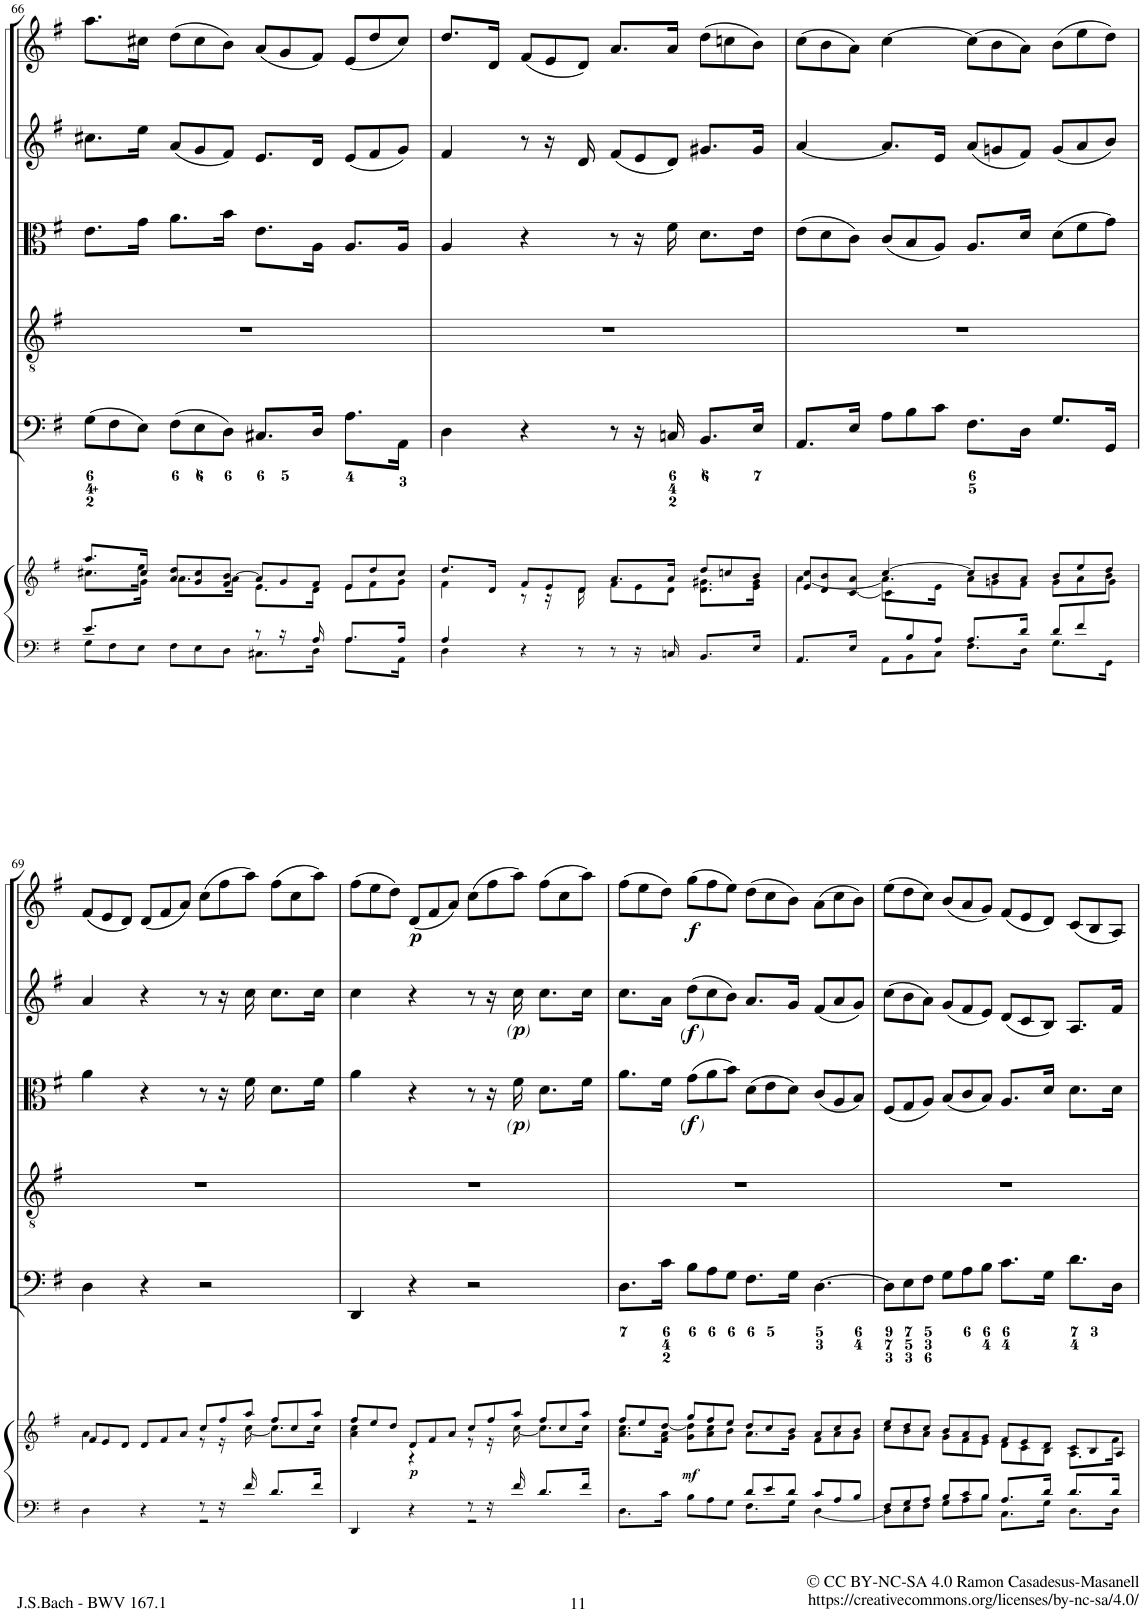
**kern	**kern	**dynam	**kern	**kern	**kern	**dynam	**kern	**dynam	**kern	**dynam
*part6	*part6	*part6	*part5	*part4	*part3	*part3	*part2	*part2	*part1	*part1
*staff7	*staff6	*staff6/7	*staff5	*staff4	*staff3	*staff3	*staff2	*staff2	*staff1	*staff1
*I"Piano reduction	*	*	*I"Continuo	*I"Tenore	*I"Viola	*	*I"Violino II	*	*I"Violino I	*
*I'Pno	*	*	*	*	*	*	*	*	*	*
!!LO:PB:g=z
*clefF4	*clefG2	*	*clefF4	*clefGv2	*clefC3	*	*clefG2	*	*clefG2	*
*k[f#]	*k[f#]	*	*k[f#]	*k[f#]	*k[f#]	*	*k[f#]	*	*k[f#]	*
*M12/8	*M12/8	*	*M12/8	*M12/8	*M12/8	*	*M12/8	*	*M12/8	*
=66	=66	=66	=66	=66	=66	=66	=66	=66	=66	=66
*^	*^	*	*	*	*	*	*	*	*	*
*	*	*	*^	*	*	*	*	*	*	*	*	*
8.e/L	8G\L	8.aa/L	8.cc#X\L	4ryy	.	(8G\L	1.r	8.e\L	.	8.cc#X\L	.	8.aa\L	.
.	8F#\	.	.	.	.	8F#\	.	.	.	.	.	.	.
16ryy	.	16ryy	16ryy	.	.	.	.	16ryy	.	16ryy	.	16ryy	.
16ryy	8E\J	16cc#/JJ	16ee\JJ	16g\JJ	.	8E\J)	.	16g\JJ	.	16ee\JJ	.	16cc#X\JJ	.
16ryy	.	16ryy	16ryy	1ryy	.	.	.	16ryy	.	16ryy	.	16ryy	.
4.ryy	8F#\L	8a/ 8dd/L	8.a\L	.	.	(8F#\L	.	8.a\L	.	(8a/L	.	(8dd\L	.
.	8E\	8g/ 8cc#/	.	.	.	8E\	.	.	.	8g/	.	8cc#\	.
.	.	.	16ryy	.	.	.	.	16ryy	.	.	.	.	.
.	8D\J	8f#/ 8b/J	[>16a\JJ	.	.	8D\J)	.	16b\JJ	.	8f#/J)	.	8b\J)	.
.	.	.	16ryy	.	.	.	.	16ryy	.	.	.	.	.
8r	8.C#X\L	8a/L]	8.e\L	.	.	8.C#X/L	.	8.e\L	.	8.e/L	.	(8a/L	.
16r	.	8g/	.	.	.	.	.	.	.	.	.	8g/	.
16ryy	16ryy	.	16ryy	.	.	16ryy	.	16ryy	.	16ryy	.	.	.
16A/	16D\JJ	8f#/J	16d\JJ	.	.	16D/JJ	.	16A\JJ	.	16d/JJ	.	8f#/J)	.
16ryy	16ryy	.	16ryy	.	.	16ryy	.	16ryy	.	16ryy	.	.	.
8.A/L	8.A\L	8e/L	8e\L	.	.	8.A\L	.	8.A/L	.	(8e/L	.	(8e/L	.
.	.	8dd/	8f#\	.	.	.	.	.	.	8f#/	.	8dd/	.
16ryy	16ryy	.	.	8.ryy	.	16ryy	.	16ryy	.	.	.	.	.
16A/JJ	16AA\JJ	8cc#/J	8g\J	.	.	16AA\JJ	.	16A/JJ	.	8g/J)	.	8cc#/J)	.
16ryy	16ryy	.	.	.	.	16ryy	.	16ryy	.	.	.	.	.
*	*	*	*v	*v	*	*	*	*	*	*	*	*	*
=67	=67	=67	=67	=67	=67	=67	=67	=67	=67	=67	=67	=67
4.A/	4.D\	8.dd/L	4.f#\	.	4.D\	1.r	4.A/	.	4.f#/	.	8.dd/L	.
.	.	16ryy	.	.	.	.	.	.	.	.	16ryy	.
.	.	16d/JJ	.	.	.	.	.	.	.	.	16d/JJ	.
.	.	16ryy	.	.	.	.	.	.	.	.	16ryy	.
4r	4ryy	8f#/L	8r	.	4r	.	4r	.	8r	.	(8f#/L	.
.	.	8e/	16r	.	.	.	.	.	16r	.	8e/	.
.	.	.	16ryy	.	.	.	.	.	16ryy	.	.	.
8r	8ryy	8d/J	16d\	.	8ryy	.	8ryy	.	16d/	.	8d/J)	.
.	.	.	16ryy	.	.	.	.	.	16ryy	.	.	.
8r	8ryy	8.a/L	8f#\L	.	8r	.	8r	.	(8f#/L	.	8.a/L	.
16r	16ryy	.	8e\	.	16r	.	16r	.	8e/	.	.	.
16ryy	16ryy	16ryy	.	.	16ryy	.	16ryy	.	.	.	16ryy	.
16Cn/	16ryy	16a/JJ	8d\J	.	16Cn/	.	16f#\	.	8d/J)	.	16a/JJ	.
16ryy	16ryy	16ryy	.	.	16ryy	.	16ryy	.	.	.	16ryy	.
8.BB/L	4.ryy	8dd/L	8.d\ 8.g#X\L	.	8.BB/L	.	8.d\L	.	8.g#X/L	.	(8dd\L	.
.	.	8ccn/	.	.	.	.	.	.	.	.	8ccn\	.
16ryy	.	.	16ryy	.	16ryy	.	16ryy	.	16ryy	.	.	.
16E/JJ	.	8b/J	16e\ 16g#\JJ	.	16E/JJ	.	16e\JJ	.	16g#/JJ	.	8b\J)	.
16ryy	.	.	16ryy	.	16ryy	.	16ryy	.	16ryy	.	.	.
=68	=68	=68	=68	=68	=68	=68	=68	=68	=68	=68	=68	=68
*	*	*	*^	*	*	*	*	*	*	*	*	*
8.AA/L	4.ryy	8e/ 8cc/L	[4.a\	4.ryy	.	8.AA/L	1.r	(8e\L	.	[4.a/	.	(8cc\L	.
.	.	8d/ 8b/	.	.	.	.	.	8d\	.	.	.	8b\	.
16ryy	.	.	.	.	.	16ryy	.	.	.	.	.	.	.
16E/JJ	.	[<8c/ 8a/J	.	.	.	16E/JJ	.	8c\J)	.	.	.	8a\J)	.
16ryy	.	.	.	.	.	16ryy	.	.	.	.	.	.	.
8ryy	8AA\L	[4.cc/	8.a\L]	8c\L]	.	8A\L	.	(8c/L	.	8.a/L]	.	[4.cc\	.
8B/	8BB\	.	.	2..ryy	.	8B\	.	8B/	.	.	.	.	.
.	.	.	16ryy	.	.	.	.	.	.	16ryy	.	.	.
8A/J	8C\J	.	16e\JJ	.	.	8c\J	.	8A/J)	.	16e/JJ	.	.	.
.	.	.	16ryy	.	.	.	.	.	.	16ryy	.	.	.
8.A/L	8.F#\L	8cc/L]	8a\L	.	.	8.F#\L	.	8.A/L	.	(8a/L	.	(8cc\L]	.
.	.	8b/	8gn\	.	.	.	.	.	.	8gn/	.	8b\	.
16ryy	16ryy	.	.	.	.	16ryy	.	16ryy	.	.	.	.	.
16d/JJ	16D\JJ	8a/J	8f#\J	.	.	16D\JJ	.	16d/JJ	.	8f#/J)	.	8a\J)	.
16ryy	16ryy	.	.	.	.	16ryy	.	16ryy	.	.	.	.	.
8d/L	8.G\L	8b/L	8g\L	.	.	8.G/L	.	(8d\L	.	(8g/L	.	(8b\L	.
8f#/	.	8ee/	8a\	.	.	.	.	8f#\	.	8a/	.	8ee\	.
.	16ryy	.	.	.	.	16ryy	.	.	.	.	.	.	.
8ryy	16GG\JJ	8dd/J	8b\J	8g\J	.	16GG/JJ	.	8g\J)	.	8b/J)	.	8dd\J)	.
.	16ryy	.	.	.	.	16ryy	.	.	.	.	.	.	.
*	*	*	*v	*v	*	*	*	*	*	*	*	*	*
!!LO:LB:g=z
=69	=69	=69	=69	=69	=69	=69	=69	=69	=69	=69	=69	=69
4.ryy	4.D\	8f#/L	4.a\	.	4.D\	1.r	4.a\	.	4.a/	.	(8f#/L	.
.	.	8e/	.	.	.	.	.	.	.	.	8e/	.
.	.	8d/J	.	.	.	.	.	.	.	.	8d/J)	.
4r	4ryy	8d/L	4.ryy	.	4r	.	4r	.	4r	.	(8d/L	.
.	.	8f#/	.	.	.	.	.	.	.	.	8f#/	.
8ryy	8ryy	8a/J	.	.	8ryy	.	8ryy	.	8ryy	.	8a/J)	.
8r	2r	8cc/L	8r	.	2r	.	8r	.	8r	.	(8cc\L	.
16r	.	8ff#/	16r	.	.	.	16r	.	16r	.	8ff#\	.
16ryy	.	.	16ryy	.	.	.	16ryy	.	16ryy	.	.	.
16f#/	.	8aa/J	[16cc\	.	.	.	16f#\	.	16cc\	.	8aa\J)	.
16ryy	.	.	16ryy	.	.	.	16ryy	.	16ryy	.	.	.
8.d/L	.	8ff#/L	8.cc\L]	.	.	.	8.d\L	.	8.cc\L	.	(8ff#\L	.
.	4ryy	8cc/	.	.	4ryy	.	.	.	.	.	8cc\	.
16ryy	.	.	16ryy	.	.	.	16ryy	.	16ryy	.	.	.
16f#/JJ	.	8aa/J	16cc\JJ	.	.	.	16f#\JJ	.	16cc\JJ	.	8aa\J)	.
16ryy	.	.	16ryy	.	.	.	16ryy	.	16ryy	.	.	.
=70	=70	=70	=70	=70	=70	=70	=70	=70	=70	=70	=70	=70
4.DD/	4.ryy	8ff#/L	4.a\ 4.cc\	.	4.DD/	1.r	4.a\	.	4.cc\	.	(8ff#\L	.
.	.	8ee/	.	.	.	.	.	.	.	.	8ee\	.
.	.	8dd/J	.	.	.	.	.	.	.	.	8dd\J)	.
!	!	!	!	!LO:DY:b	!	!	!	!	!	!	!	!LO:DY:b
4r	4ryy	8d/L	4r	p	4r	.	4r	.	4r	.	(8d/L	p
.	.	8f#/	.	.	.	.	.	.	.	.	8f#/	.
8ryy	8ryy	8a/J	8ryy	.	8ryy	.	8ryy	.	8ryy	.	8a/J)	.
8r	2r	8cc/L	8r	.	2r	.	8r	.	8r	.	(8cc\L	.
16r	.	8ff#/	16r	.	.	.	16r	.	16r	.	8ff#\	.
16ryy	.	.	16ryy	.	.	.	16ryy	.	16ryy	.	.	.
!	!	!	!	!	!	!	!	!LO:DY:b	!	!	!	!
!	!	!	!	!	!	!	!	!LO:DY:n=1:b	!	!	!	!
!	!	!	!	!	!	!	!	!LO:DY:n=2:b	!	!LO:DY:b	!	!
!	!	!	!	!	!	!	!	!	!	!LO:DY:n=1:b	!	!
!	!	!	!	!	!	!	!	!	!	!LO:DY:n=2:b	!	!
16f#/	.	8aa/J	[16cc\	.	.	.	16f#\	other-dynamics p other-dynamics	16cc\	other-dynamics p other-dynamics	8aa\J)	.
16ryy	.	.	16ryy	.	.	.	16ryy	.	16ryy	.	.	.
8.d/L	.	8ff#/L	8.cc\L]	.	.	.	8.d\L	.	8.cc\L	.	(8ff#\L	.
.	4ryy	8cc/	.	.	4ryy	.	.	.	.	.	8cc\	.
16ryy	.	.	16ryy	.	.	.	16ryy	.	16ryy	.	.	.
16f#/JJ	.	8aa/J	16cc\JJ	.	.	.	16f#\JJ	.	16cc\JJ	.	8aa\J)	.
16ryy	.	.	16ryy	.	.	.	16ryy	.	16ryy	.	.	.
=71	=71	=71	=71	=71	=71	=71	=71	=71	=71	=71	=71	=71
2.ryy	8.D\L	8ff#/L	8.a\ 8.cc\L	.	8.D\L	1.r	8.a\L	.	8.cc\L	.	(8ff#\L	.
.	.	8ee/	.	.	.	.	.	.	.	.	8ee\	.
.	16ryy	.	16ryy	.	16ryy	.	16ryy	.	16ryy	.	.	.
.	16c\JJ	[<8dd/J	16f#\ 16a\JJ	.	16c\JJ	.	16f#\JJ	.	16a\JJ	.	8dd\J)	.
.	16ryy	.	16ryy	.	16ryy	.	16ryy	.	16ryy	.	.	.
!	!	!	!	!LO:DY:b	!	!	!	!LO:DY:b	!	!	!	!
!	!	!	!	!	!	!	!	!LO:DY:n=1:b	!	!	!	!
!	!	!	!	!	!	!	!	!LO:DY:n=2:b	!	!LO:DY:b	!	!
!	!	!	!	!	!	!	!	!	!	!LO:DY:n=1:b	!	!
!	!	!	!	!	!	!	!	!	!	!LO:DY:n=2:b	!	!LO:DY:b
.	8B\L	8gg/L	8g\ 8dd\]L	mf	8B\L	.	(8g\L	other-dynamics f other-dynamics	(8dd\L	other-dynamics f other-dynamics	(8gg\L	f
.	8A\	8ff#/	8a\ 8cc\	.	8A\	.	8a\	.	8cc\	.	8ff#\	.
.	8G\J	8ee/J	8b\J	.	8G\J	.	8b\J)	.	8b\J)	.	8ee\J)	.
8d/L	8.F#\L	8dd/L	8.a\L	.	8.F#\L	.	(8d\L	.	8.a/L	.	(8dd\L	.
8e/	.	8cc/	.	.	.	.	8e\	.	.	.	8cc\	.
.	16ryy	.	16ryy	.	16ryy	.	.	.	16ryy	.	.	.
8d/J	16G\JJ	8b/J	16g\JJ	.	16G\JJ	.	8d\J)	.	16g/JJ	.	8b\J)	.
.	16ryy	.	16ryy	.	16ryy	.	.	.	16ryy	.	.	.
8c/L	[4.D\	8a/L	8f#\L	.	[4.D\	.	(8c/L	.	(8f#/L	.	(8a\L	.
8A/	.	8cc/	8a\	.	.	.	8A/	.	8a/	.	8cc\	.
8B/J	.	8b/J	8g\J	.	.	.	8B/J)	.	8g/J)	.	8b\J)	.
=72	=72	=72	=72	=72	=72	=72	=72	=72	=72	=72	=72	=72
8F#/L	8D\L]	8ee/L	8cc\L	.	8D\L]	1.r	(8F#/L	.	(8cc\L	.	(8ee\L	.
8G/	8E\	8dd/	8b\	.	8E\	.	8G/	.	8b\	.	8dd\	.
8A/J	8F#\J	8cc/J	8a\J	.	8F#\J	.	8A/J)	.	8a\J)	.	8cc\J)	.
8B/L	8G\L	8b/L	8g\L	.	8G\L	.	(8B/L	.	(8g/L	.	(8b/L	.
8c/	8A\	8a/	8f#\	.	8A\	.	8c/	.	8f#/	.	8a/	.
8B/J	8B\J	8g/J	8e\J	.	8B\J	.	8B/J)	.	8e/J)	.	8g/J)	.
8.A/L	8.C\L	8f#/L	8d\L	.	8.c\L	.	8.A/L	.	(8d/L	.	(8f#/L	.
.	.	8e/	8c\	.	.	.	.	.	8c/	.	8e/	.
16ryy	16ryy	.	.	.	16ryy	.	16ryy	.	.	.	.	.
16d/JJ	16G\JJ	8d/J	8B\J	.	16G\JJ	.	16d/JJ	.	8B/J)	.	8d/J)	.
16ryy	16ryy	.	.	.	16ryy	.	16ryy	.	.	.	.	.
8.d/L	8.D\L	8c/L	8.A\L	.	8.d\L	.	8.d\L	.	8.A/L	.	(8c/L	.
.	.	8B/	.	.	.	.	.	.	.	.	8B/	.
16ryy	16ryy	.	16ryy	.	16ryy	.	16ryy	.	16ryy	.	.	.
16d/JJ	16D\JJ	8A/J	16f#\JJ	.	16D\JJ	.	16d\JJ	.	16f#/JJ	.	8A/J)	.
16ryy	16ryy	.	16ryy	.	16ryy	.	16ryy	.	16ryy	.	.	.
*v	*v	*	*	*	*	*	*	*	*	*	*	*
*	*v	*v	*	*	*	*	*	*	*	*	*
=	=	=	=	=	=	=	=	=	=	=
*-	*-	*-	*-	*-	*-	*-	*-	*-	*-	*-
